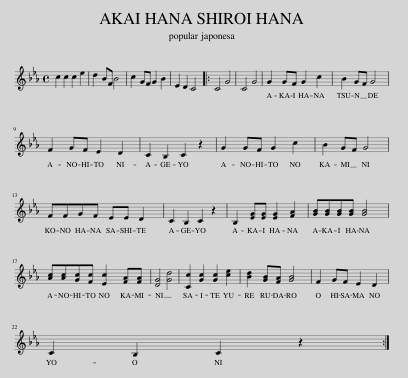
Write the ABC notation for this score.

X:1
L:1/8
M:4/4
I:linebreak $
K:Eb
V:1 treble
V:1
 c2 c2 c2 e2 | d2 BF B4 | c2 GF G2 B2 | E2 D2 C4 |: C4 G4 | %5
 C4 G4 | G2 GF G2 c2 | B2 GF G4 |$ F2 GF E2 D2 | C2 B,2 C2 z2 | %10
 G2 GF G2 c2 | B2 GF G4 |$ FFGF EE D2 | C2 B,2 C2 z2 | B,2 [EG][EG] [EG]2 [FA]2 | %15
 [GB][GB][GB][GB] [GB]4 |$ [Ac][Ac][Gc][Fc] [Ec]2 [FA][FA] | [DG]4 [Gd]4 | [Cc]2 [Gc]2 [Gc]2 [ce]2 | [Bd]2 [GB][FA] [GB]4 | %20
 F2 GF E2 D2 |$ C2 B,2 C2 z2 :| %22
